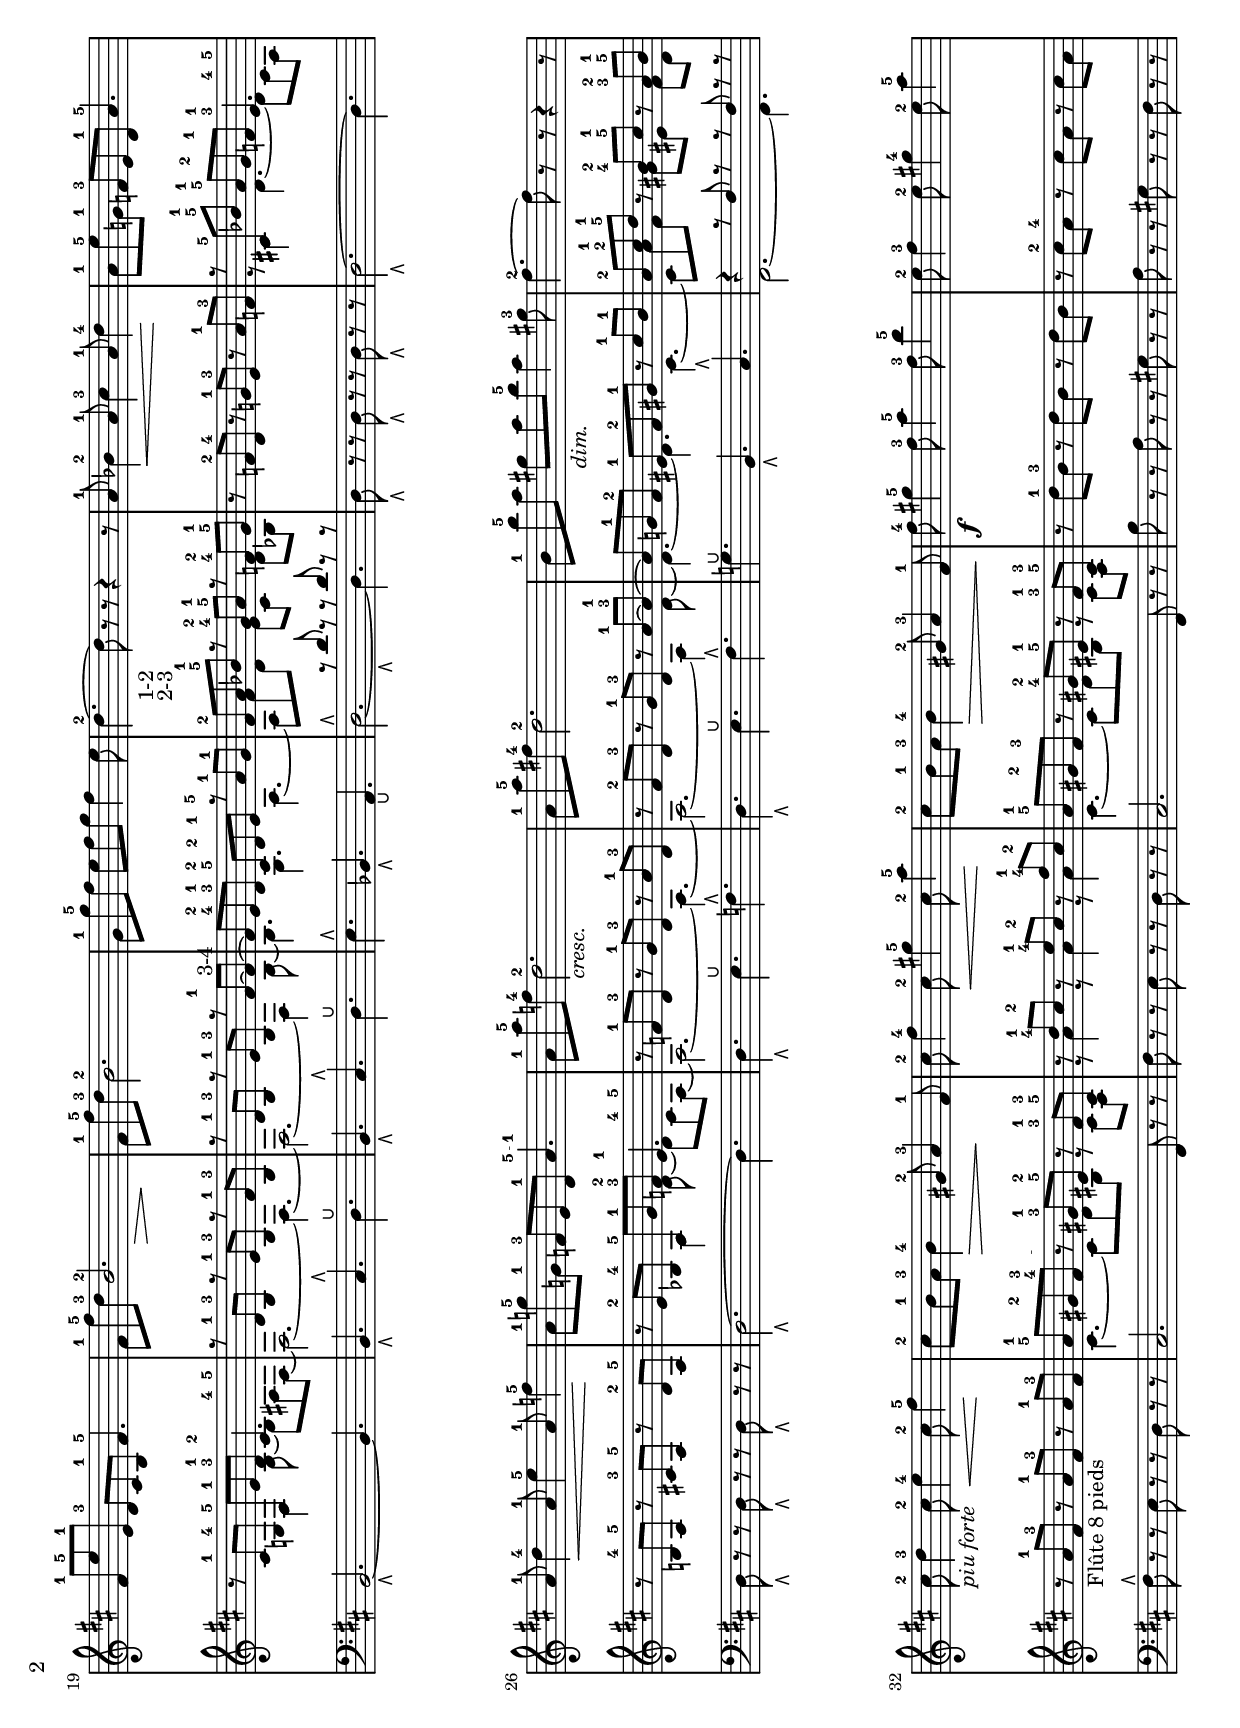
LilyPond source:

% -*- coding: utf-8 -*-
%8 mars 2007 : rectif doigté pédales mesures 2 et 7
% février 2008 : simplifié écriture du programme sur les doigtés et la mise en page. Présentation sur trois pages. Maintenu la main gauche en clef de sol.
%


\include "italiano.ly"

\version "2.10.16"

\header {
subtitle = "Prélude de Prélude, fugue et variation.  César Franck FWV 30  opus 18"
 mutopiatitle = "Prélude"
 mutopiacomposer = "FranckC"
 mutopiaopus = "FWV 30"
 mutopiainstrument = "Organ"
 date = "1862"
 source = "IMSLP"
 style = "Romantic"
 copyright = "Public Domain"
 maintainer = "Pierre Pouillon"
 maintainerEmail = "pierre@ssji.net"
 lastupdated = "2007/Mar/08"
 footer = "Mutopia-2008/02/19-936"
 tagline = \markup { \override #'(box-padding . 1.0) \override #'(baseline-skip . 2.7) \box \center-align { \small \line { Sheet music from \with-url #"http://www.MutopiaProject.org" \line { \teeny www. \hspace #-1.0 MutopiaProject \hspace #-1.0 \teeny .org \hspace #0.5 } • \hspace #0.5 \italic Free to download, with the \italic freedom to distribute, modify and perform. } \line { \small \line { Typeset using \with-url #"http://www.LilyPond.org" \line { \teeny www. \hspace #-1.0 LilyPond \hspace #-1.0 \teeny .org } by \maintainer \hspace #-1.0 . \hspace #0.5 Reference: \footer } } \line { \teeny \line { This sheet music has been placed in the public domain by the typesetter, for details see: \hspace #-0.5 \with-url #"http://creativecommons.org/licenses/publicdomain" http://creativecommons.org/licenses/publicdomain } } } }
}

#(set-default-paper-size "a4" 'landscape)
#(set-global-staff-size 18.5)
\paper {
page-top-space = 0
head-separation = 0
}

e = { \once \override TextScript #'font-name = #"Emmentaler"}
of = { \once \override Fingering #'extra-offset = #'(0 . 1) }
off = { \once \override Fingering #'extra-offset = #'(0 . 1.5) }
otm = { \once \override TextScript #'extra-offset = #'(0 . -1) }

global ={  \key si \minor    \time 9/8    \override Script #'avoid-slur = #'outside }

droite =\relative do
{ \global
\set  Staff.instrumentName =  \markup {\halign #-0.7 \column { "Bourdon 8 Flûte 8" "      Hautbois 8"}}
re''8-- -3 \p dod^\markup{" " \raise #2.0 \bold "Andantino"} re-3_\markup{\italic "cantabile"} si4-1 dod8 re mi fad-5--
 |%2
 re---3 dod re si4-1 dod8-2 re-1 mi  fad-3
 %3
 si---5 sol-4 mi-2 dod4-1 re8 sol---5 mi-3 dod-2
 |%4
 lad4-1 si8 mi---5 dod-3 lad!-2 re---4 si-2 sold-1
| %5
si16-3 lad sold si lad8-2 dod16-4 si lad! dod-4 si8-1 re16-3 dod si
  re-3 dod mi-4
|%6
re8->-3 dod re si4-1 dod8 re mi fad-5
|%7
re->-3 dod re si4-1 dod8-2 re-1 mi fad-3
|%8
 si---5 sold-4 mid-2  dod4-1 re8-2 sold!---5 mid!-4 dod-2
|%9
 si4^\markup\finger"1 - 2" la?8-1 fad'---5 la,-2 fad-1 fad'^--5 sold,-2 mid-1
|%10
sold16-3  fad mid sold-3 fad8 la16-4 sold fad la-4 sold8-3 si16-5  lad sold si-5 lad-4 fad-1
|%11 droite
 re'8->-3 dod re si4-1 dod8-2  re-1 mi fad-3
|%12
re-1 dod-2 re-3 si4-1 dod8-2 \< re-1 mi-2 fad-3
|%13
si-5 sol-3 \! mi-1 \> dod4-2 re8-1 \! \otm sol-5_\markup\italic "espress." mi-3 do-1
|%14
lad4-2_\markup\italic "dim."  si8-1 si'-5^\markup "Poco rall." re,-2 si-1  si'-5 dod,-2 lad!-1
| %15
 si4.-2^\markup "a Tempo" ~si8 r r r4 r8
|%16
fad8-1 sol4-2 \< fad8-1 lad4-3 fad8-1 si4-4 \!
|%17
fad8-1 dod'-5 mi,-1 re-3 dod-2 si-1 fad'4.-5
|%18
 fad8-1 si4-4 \< fad8-1 dod'4-5 fad,8-1 re'4-5 \!
| %19
 fad,8-1 mi'-5 mi,-1 re-3 dod si-1 fad'4.-5
|%20
 fad8-1 fad'-5 re-3 <<{si2.-2}\\{ s4 s4  \> s4 \!}>>
|%21
 fad8-1 fad'-5 re-3 si2.-2
|%22
sol8-1 sol'-5 fad mi fad sol fad4 mi8
|%23
re4.-2 ~re8 r r r4 r8
|%24
la8-1 sib4-2 \< la8-1 dod4-3 la8-1 re4-4 \!
|%25 droite
la8-1 mi'-5 sol,!-1 fa!-3 mi re-1 la'4.-5
|%26
la8-1 re4-4 \< la8-1 mi'4-5 la,8-1 fa'!4-5 \!
|%27
la,8-1 sol'!-5 sol,!-1 fa!-3 mi re-1 la'4.^\markup { \finger  "5 - 1" }
|%28
la8-1 la'8-5 fa!-4 re2.-2_\markup\italic "cresc."
|%29
 la8-1 la'8-5 fad!-4 re2.-2
|%30
si8-1 si'-5 la sold_\markup\italic "dim." la si-5 la4 sold!8-3
|%31
fad4.-2 ~fad8 r r r4 r8
|%32
dod8-2_\markup\italic "piu forte" re4-3  dod8-2 mi4-4\< dod8-2 fad4-5 \!
|%33
dod8-2 si-1 la-3 si4-4\> sold8-2 la4-3\! fad8-1
|%34
dod'-2 fad4-4 dod8-2\< sold'4-5 dod,8-2 la'4-5\!
|%35
dod,8-2 si-1 la-3 si4-4\> sold8-2 la4-3 fad8-1\!
|%36
fad'-4 \f sold4-5 fad8-3 la4-5 fad8-3 si4-5
|%37
mi,8-2 fad4-3 mi8-2 sold4-4 mi8-2 la4-5
|%38
re,8-1 mi4-2 re8-1 fad4-3 re8-1 sold4-4
|%39
dod,8-2 re  mi-4 dod-2 si-1 la-3 sold4-2 fad8-1
|%40
si-2 dod re-4 si-2 la-1 sold-3 fad4-2 mid8-1
|%41
la8-2 si dod-4 la-1 sold-2 fad-1 re'4-5 mid,8-1
|%42
la8-2 si dod la-1 sold-2 fad-1 re'4-5 mid,8-1
|%43
la-2 si_\markup\italic "dim." dod-4 la-1 sold-3 fad-2 la-4 sold fad-2
|%44
la-4\pp sold la fad4-2 sold!8-3 la-1 si dod-3
|%45
la-1 sold-3 la-4 fad4-2 sold!8-3 la-1 si dod-3
|%46
fad-5 re-3 si-2 sold4-1 la8-2 re-5 si-3 sold!-2
|%47
mid4-1 fad8^\markup{\finger{2-1}} fad'-5 la,-2 fad-1 fad'-5 sold,-2 mid!-1
|%48
fad4.-2 ~fad8 \<la-4 fad-1\! fad'-5\> sold,-2 mid-1\!
|%49
fad4.-2^\markup "Rall." ~fad8 la-4 fad-1 fad'-5 sold,-2 mid-1
|%50
fad2.-2\fermata r4 r8 \bar "|."  }

gauche = \relative do
 {   \global
\set  Staff.instrumentName =  \markup {\halign #-0.3 { "Bourdon 8  "} }
  \clef treble
 r8 fad'-3 ( si-1) r8 re,-5 (fad-3 si-1 dod-2 re-1 )
r8 fad,-3 si-1 r re,-5 fad-3 si-1 dod-2 re-1
%3
r mi,-4 si'-1 r fad-3 si-1 r dod,-5 sol'-1|
 r re-4 fad-2 r mi-3 fad-2 r re-4 fad-2 |
%5
r dod-5 fad-2 r re-4 fad-2 r mi-3 sol-1|
 r  fad-3 si-1 r re,-5 fad-3 si-1 dod-2 re-1|
%7
r fad,-3 si-1 r re,-5 fad-3 si-1 dod-2 re-1|
r8 mid,-5 si'-1 r fad-3 si-1 r dod,-5 sold'-2 |
%9
r re-4 fad-2 r dod-3 re-2 r si-4  dod-3 |
 r la-5 dod-2 r si-4 re-2 r dod-3 mi-1 |
%11
r fad-3 si-1 r re,-5 fad-3 si-1 dod-2 re-1 |
 r fad,-3 si-1 r re,-5 fad-3 si-1 dod-2 re-1|
%13
r mi,-5 si'-1 r fad-4 si-1 r do,-5 sol'-1 |
 r re-4 fad-2 r mid-3 sold-1 r mi-3 fad-2 |
%15
<<{r8 fad8-4-2 sol-5-1 r mi-4-2 fad-5-1 r re-4-2 mi-5-1 } \\ { r8 re si r dod lad r si sol } >>
|%16
 r re'-2 si-4 r mi-1 dod-3 r fad-1 re-3 |
%17
<<{r8 lad-5 sol'-5-1 fad-5-2 \off  mi-1 re-3-1 dod4. } \\ { r8 lad!4 si4. ~si8
%les <> mettent les doigtés en haut
<lad-4> <fad-5> } >>
|%18
r8 % \clef bass 
sold!-4 fad-5 r lad-3 fad-5 r si-2 fad-5
|%19
r dod'-1 sol!-4 <<{fad-5 mi'-1 re-3-1 \off dod4.-2
|%20
r8 re-1 si-3 r mi-1 si-3 r fad'-1 si,-3
|%21
r re-1 si-3 r mi-1  si-3 r \off fad'-1~ \e fad^"3-4"~
|%22
fad mi-4-2 re-3-1 dod-5-2 \off re-2 \off mi-1 \of r-5 la-1 sol-1
fad-2}
\\
{fad,4 si8 ~si <lad-4> < fad-5>~
|%20
fad2.~fad4.~
|%21
fad2.~fad4 si8~
|%22
si4. sol4. <la>4.
~la8
}>>
  %\clef treble
<< { \e la'8^"2-3"^"1-2" sib-5-1 r sol-4-2 la-5-1 r fa-4-2 sol-5-1}\\{fad re s mi dod s re sib}>>|
 %24
 r fa'-2 re-4 r sol!-1 mi-3 r la-1 fa!-3|
%25
 <<{r8 dod!8-5 sib'-5-1 la-5-1 \off sol-2 \off fa!-1 mi4.-3-1 } \\ { r8 dod!4 re4. ~re8 <dod-4> <la-5> } >>
|%26
 r8 si!-4 la-5 r dod!-3 la-5 r re-2 la-5
|%27
r mi'-2 sib-4

 <<{\override Rest  #'extra-offset = #'(-0.0 . -2.0){la-5 sol'-1 fa!-3-2 \off mi4.-1
r8 fa!-1 re-3 r sol-1 re-3 r la'-1 re,-3
r fad-2 re-3 r sol-1 re-3 r la'-1 ~la-3-1
~la sol!-1 fad-2 mid-1 fad-2 sold-1 r dod-1 si-1
la-2 dod-2-1 re-5-1 r si-4-2 dod-5-1 r la-3-2 si-5-1 }
} \\ {la,4 re8 ~re <dod-4> <la-5>
~la2. ~la4.
~la2. ~la4 re8
~re4. ~re4. dod4.
~dod8 la' fad s8 sold mid s fad re
}>>
|%32
r8_\markup  {Flûte 8 pieds} la'-1 fad-3 r la-1 fad-3 r la-1 fad-3
|%33
<<{\override Rest  #'extra-offset = #'(-0.0 . -2.0)
la-5-1 \off sold-2 fad-4-3 r sold!-3-1 mid-5-2 r fad-3-1 dod-5-3
|%34
r  \override Fingering #'extra-offset = #'( 0 . -1) re'-4-1 \of dod-2 r mi-4-1 \of dod-2 r fad-4-1 \of  dod-2  \revert Fingering #'extra-offset
|%35
la-5-1 \off sold-2 \off fad-3 r sold!-4-2 mid-5-1 r fad-3-1 dod-5-3 } \\ {
dod4. ~dod8^\markup{\finger{-}} re si r dod la
|r la'4 r8 la4 r8 la4
|dod,4. ~dod8 re si r dod la } >>
%36
|r8 re'-1 si-3 r re si r re si
|r dod-2 la-4 r dod la r dod la
%38
|r si-1 sold-3 r si-1 sold-3 r \of si-1
%39
<<{\override Rest #'extra-offset = #'(-0.0 . -2.0) \of
sold!-2 ~  sold8-4 fad-3 sold-2 \off mi4.-3 ~mi8 \e mid^"5-4"^"2" fad-5-1
~fad-3 mi!-2 fad-1 re4.-3-2 ~re8-4 \e red^"5-4"^"1-2" mid-5-1
|r fad-3-2 mid-4-1 r dod-5-3 la'-3-1 ~la fad-5-2 sold-4-1
|r fad-3-2 mid-4-1 r dod-5-3 la'-3-1 ~la fad-5-2 sold-4-1 } \\ {
\override Rest #'extra-offset = #'(-0.0 . -0.5)
s8 mi r r r4 <dod-4>8 ~dod si la
|re r r r4 <si-4>8 ~si la sold
|r re' si r la dod ~dod si re
|r8 re si r la dod ~dod si re  } >>
%43
|r8 dod-3 fad-1 r re-2 fad-1 r si,-4 fad'-1

|r_\markup  \column {"  " "Bourdon     8 pieds"} dod-3 fad-1 r la,-5 dod-3 fad-1 sold-2 la-1
%45
|r dod,-3 fad-1 r la,-5 dod-3 fad-1 sold-2 la-1
|r si,-5 fad'-1 r dod-3 fad-1 r sold,-5 re'-2
%47
|r la-5 dod-3 r sid-4 red-2 r si-4 dod-2
|r %\clef bass 
la-3 sold-4 fad4-5 la8-3 ~la si-2 sold!-4
%49
|r dod-1  la-3 fad4-5 la8-3 ~la si-2 sold-4
la2.-3\fermata r4 r8
}



pieds = \relative do { \global
\set  Staff.instrumentName =  \markup {\halign#-0.7 {"Flûtes 16, 8 "} }
\clef bass
si'2.\rtoe   ~si4.
  la2.^\lheel ~la4.
  %3
(sol8)\rtoe r r fad\rtoe r r mi\rtoe r r
   | re\rtoe r r dod\rtoe r r si\rtoe r r |
%5
 fad2._\rtoe ~ fad4.|
   si'2.\rtoe ~ si4.|
%7
 la2.^\lheel ~ la4. (sold8\rtoe) r r fad\rtoe r
   r mid\rtoe r r |
%9
fad\rtoe r r si,_\rtoe r r dod\rtoe r r |
   fad,2. ~ fad4.|
 %11
 si'2.\rtoe ~ si4.| la2.^\lheel ~ la4.
   %13
 (sol8\rtoe) r r fad\rtoe r r mi\rtoe r r | re\rtoe r r dod_\rtoe
   r r fad\rtoe r r |
%15
 <<{r4 r8 si r r si r r}\\{si,2._\rtoe  ~si4.}>>|
si8_\rtoe r r si_\rtoe r r si_\rtoe r r|
 %17
 si2._\rtoe~si4.
| si8_\rtoe r r si8_\rtoe r r si8_\rtoe r r si2._\rtoe ~si4.
 %20
 |si4._\rtoe dod4.\rtoe re4.^\lheel
 %21
   si4._\rtoe dod4.\rtoe re4.^\lheel
| mi4.\rtoe sib4._\rtoe la4._\lheel |
 %23
 <<{s4 r8_\rtoe re' r r re r r}\\{re,2.^\rtoe ~re4.}>>
 re8_\rtoe r r re8_\rtoe r r re_\rtoe r r|
 %25
 re2._\rtoe ~re4.
| re8_\rtoe r r re8_\rtoe r r re_\rtoe r r |
 %27
 re2._\rtoe~re4.
| re4._\rtoe mi4.^\lheel fa!4.^\rtoe |
 %29
 re4._\rtoe mi4.^\lheel fad4.^\rtoe |
 sol!4.^\lheel si,4._\rtoe dod4.^\rtoe |
 %31
 <<{fa4\rest r8 fad r r fad r r}\\{fad,2. ~fad4.}>>

|fad'8^\rtoe r r mi r r re r r
   %33
|dod2. fad,8 r r
|fad' r r mi r r re r r
 %35
 |dod2. fad,8 r r
 |si' r r la r r sold r r
 %37
 |la r r sold r r fad r r
 |sold^\rtoe r r fad r r mi r r
 %39
 |la,_\rtoe _\markup  {Ajoutez un jeu de 8 ou 4 à la pédale}  si4_\lheel la8_\rtoe dod4^\rtoe la8_\rtoe re4^\rtoe
 |sold,8_\rtoe la4_\lheel sold!8_\rtoe si4^\rtoe sold8_\rtoe dod4^\rtoe
 %41
 |fad,8_\rtoe sold4^\rtoe fad8_\rtoe la4^\rtoe fad8_\rtoe si4^\rtoe
 |fad8_\rtoe sold4^\rtoe fad8_\rtoe la4^\rtoe fad8_\rtoe si4^\rtoe
 %43
 |fad2._\rtoe _\markup {Otez le jeu de 8 ou 4} ~fad8 r r
 |fad'2.^\rtoe ~fad4.
 %45
 |mi2.^\lheel ~mi4.
 (re8)^\rtoe r r dod^\rtoe r r si_\rtoe r r
 %47
 |la_\rtoe r r sold_\rtoe r r dod^\rtoe r r
 |fad,4._\rtoe si4.^\lheel dod4.^\rtoe
 %49
|fad,4._\rtoe re'4.^\lheel dod4.^\rtoe
fad,2._\rtoe \fermata r4 r8
  }

\score

{
\new StaffGroup
\with{
\remove System_start_delimiter_engraver}
<<
\new InnerStaffGroup
\with {systemStartDelimiter = #'SystemStartBrace }
<<
\droite
\gauche>>
 \new Staff
\pieds>>
}

  \layout {
    indent = 3.0\cm }


\score { <<  \new Staff { \set Staff.midiInstrument = "church organ" \droite }
   \new Staff { \set Staff.midiInstrument = "reed organ" \droite }
  \new Staff { \set Staff.midiInstrument = "church organ" \gauche }
 \new Staff { \set Staff.midiInstrument = "church organ" \pieds }
\new Staff { \set Staff.midiInstrument = "church organ" \transpose do do,\pieds  } >>

  \midi { \context { \Score tempoWholesPerMinute = #(ly:make-moment 100 8) } } }
